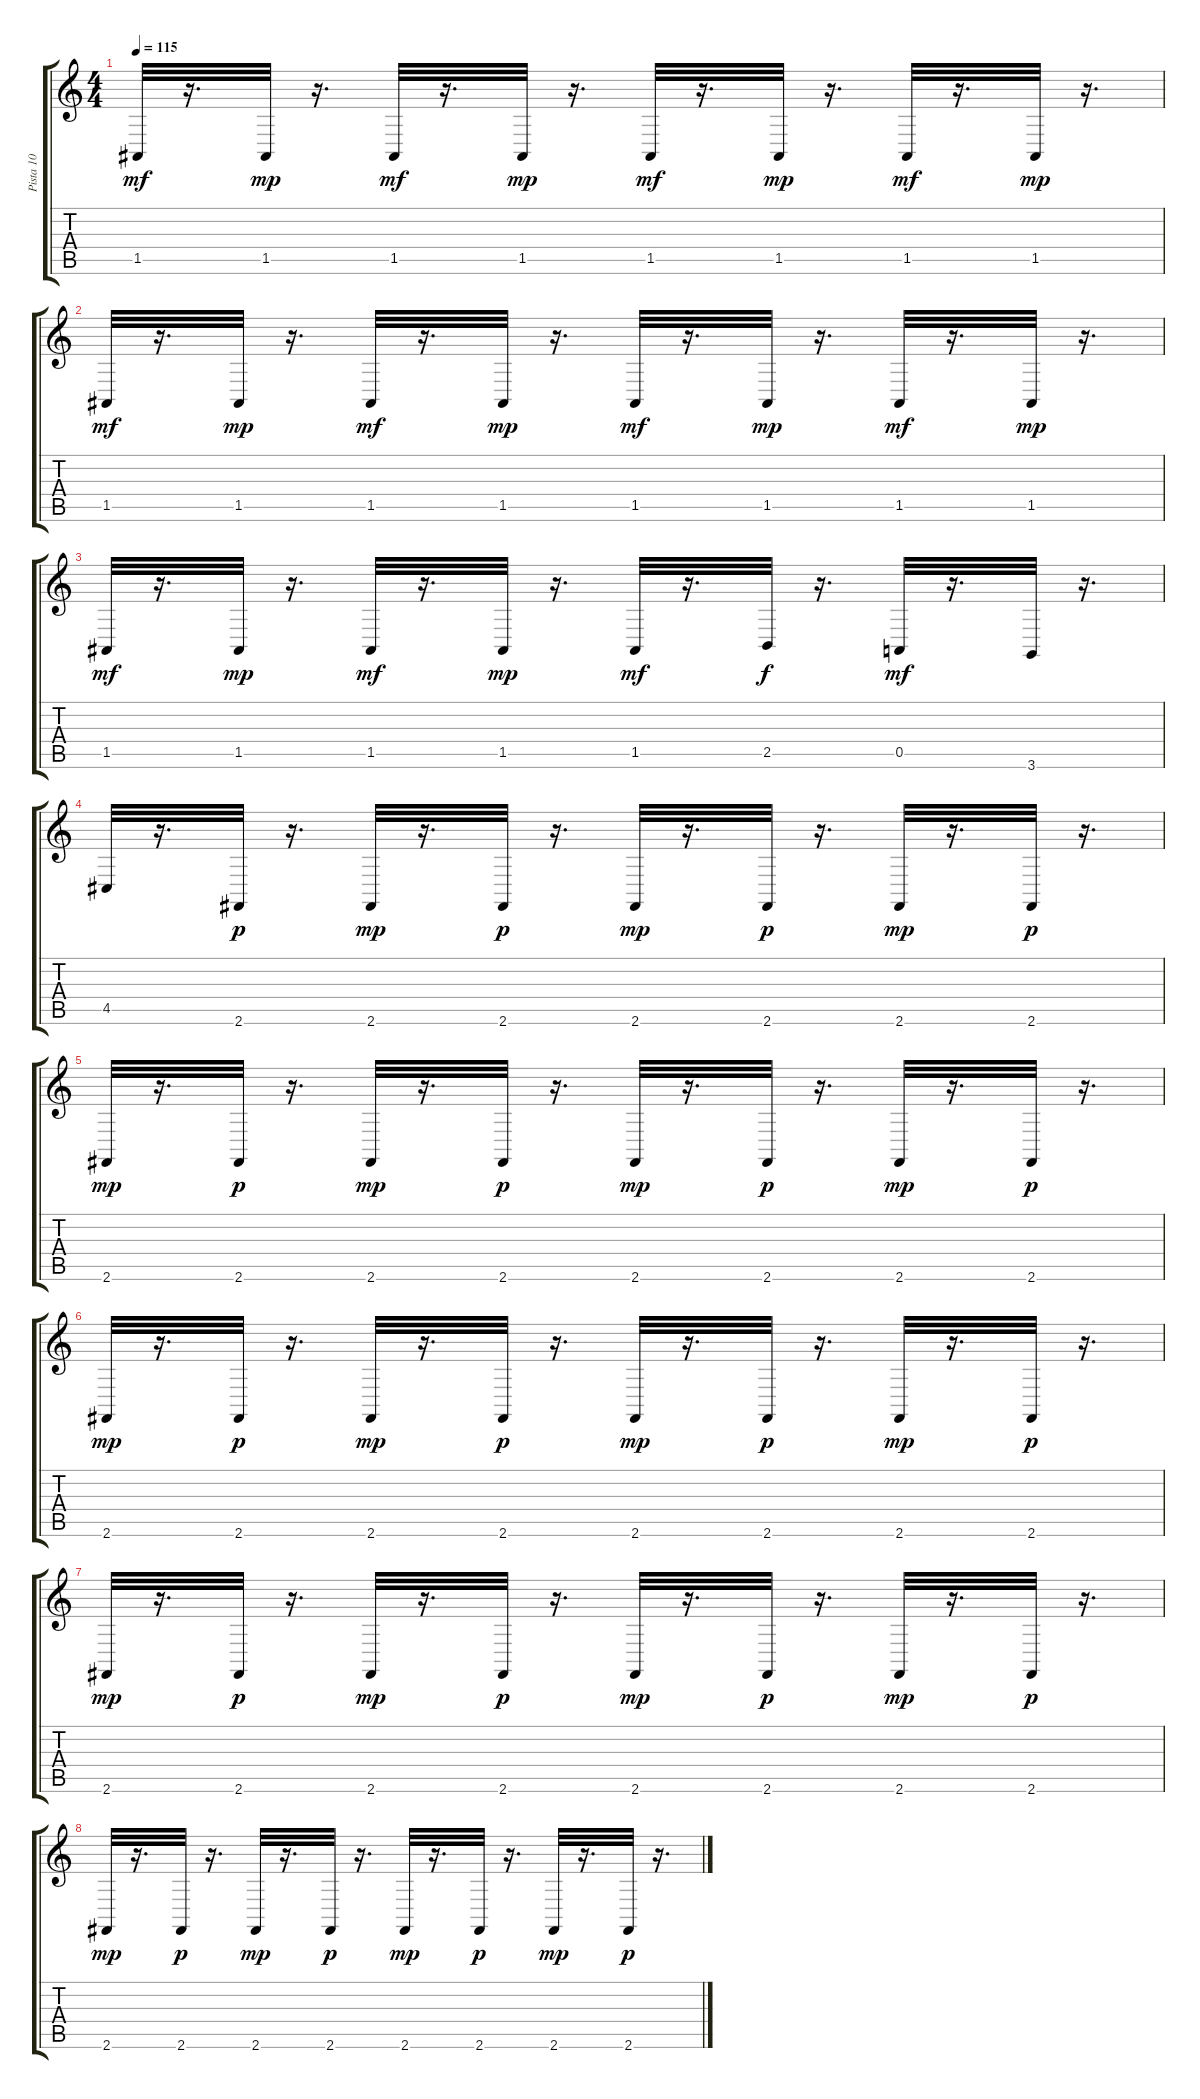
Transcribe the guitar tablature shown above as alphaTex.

\track ("Pista 10" "Pista 10") {instrument acousticgrandpiano}
\staff {score tabs}
\tuning (E4 B3 G3 D3 A2 E2) {hide}
\ts (4 4)
\tempo 115
\clef g2
\ks c
1.5.32{dy mf} r.16{d} 1.5.32{dy mp} r.16{d} 1.5.32{dy mf} r.16{d} 1.5.32{dy mp} r.16{d} 1.5.32{dy mf} r.16{d} 1.5.32{dy mp} r.16{d} 1.5.32{dy mf} r.16{d} 1.5.32{dy mp} r.16{d} |
1.5.32{dy mf} r.16{d} 1.5.32{dy mp} r.16{d} 1.5.32{dy mf} r.16{d} 1.5.32{dy mp} r.16{d} 1.5.32{dy mf} r.16{d} 1.5.32{dy mp} r.16{d} 1.5.32{dy mf} r.16{d} 1.5.32{dy mp} r.16{d} |
1.5.32{dy mf} r.16{d} 1.5.32{dy mp} r.16{d} 1.5.32{dy mf} r.16{d} 1.5.32{dy mp} r.16{d} 1.5.32{dy mf} r.16{d} 2.5.32{dy f} r.16{d} 0.5.32{dy mf} r.16{d} 3.6.32 r.16{d} |
4.5.32 r.16{d} 2.6.32{dy p} r.16{d} 2.6.32{dy mp} r.16{d} 2.6.32{dy p} r.16{d} 2.6.32{dy mp} r.16{d} 2.6.32{dy p} r.16{d} 2.6.32{dy mp} r.16{d} 2.6.32{dy p} r.16{d} |
2.6.32{dy mp} r.16{d} 2.6.32{dy p} r.16{d} 2.6.32{dy mp} r.16{d} 2.6.32{dy p} r.16{d} 2.6.32{dy mp} r.16{d} 2.6.32{dy p} r.16{d} 2.6.32{dy mp} r.16{d} 2.6.32{dy p} r.16{d} |
2.6.32{dy mp} r.16{d} 2.6.32{dy p} r.16{d} 2.6.32{dy mp} r.16{d} 2.6.32{dy p} r.16{d} 2.6.32{dy mp} r.16{d} 2.6.32{dy p} r.16{d} 2.6.32{dy mp} r.16{d} 2.6.32{dy p} r.16{d} |
2.6.32{dy mp} r.16{d} 2.6.32{dy p} r.16{d} 2.6.32{dy mp} r.16{d} 2.6.32{dy p} r.16{d} 2.6.32{dy mp} r.16{d} 2.6.32{dy p} r.16{d} 2.6.32{dy mp} r.16{d} 2.6.32{dy p} r.16{d} |
2.6.32{dy mp} r.16{d} 2.6.32{dy p} r.16{d} 2.6.32{dy mp} r.16{d} 2.6.32{dy p} r.16{d} 2.6.32{dy mp} r.16{d} 2.6.32{dy p} r.16{d} 2.6.32{dy mp} r.16{d} 2.6.32{dy p} r.16{d}
